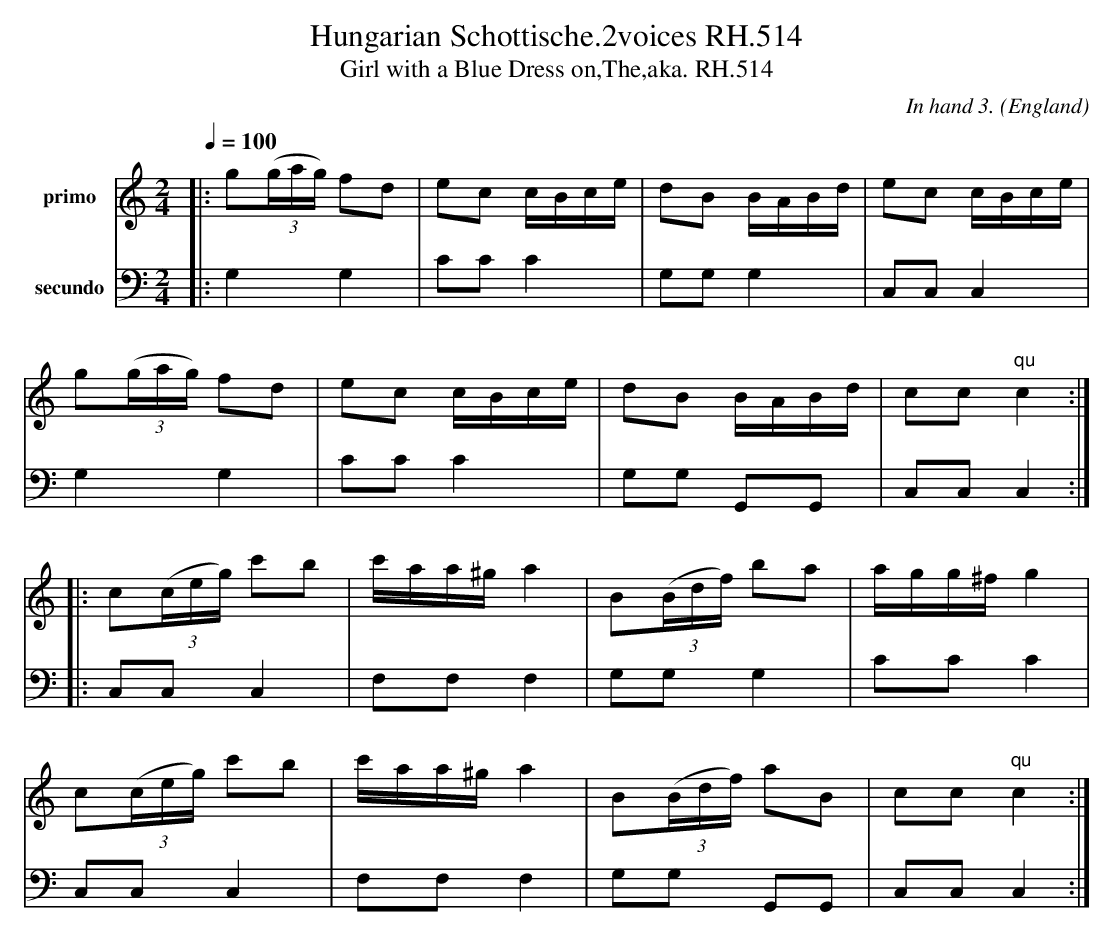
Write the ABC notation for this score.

X:1
T:Hungarian Schottische.2voices RH.514
T:Girl with a Blue Dress on,The,aka. RH.514
C:In hand 3.
L:1/16
M:2/4
O:England
Q:1/4=100
V:1 name="primo"
V:2 name="secundo"
K:C
[V:1]|:g2((3gag) f2d2|e2c2 cBce|d2B2 BABd|e2c2 cBce|
[V:2]|:G,4G,4|C2C2C4|G,2G,2G,4|C,2C,2C,4|
[V:1] g2((3gag) f2d2|e2c2 cBce|d2B2 BABd|c2c2 "qu"c4:|
[V:2] G,4G,4|C2C2C4|G,2G,2 G,,2G,,2|C,2C,2 C,4:|
[V:1]|:c2((3ceg) c'2b2|c'aa^g a4|B2((3Bdf) b2a2|agg^f g4|
[V:2]|:C,2C,2 C,4|F,2F,2F,4|G,2G,2G,4|C2C2C4|
[V:1] c2((3ceg) c'2b2|c'aa^g a4|B2((3Bdf) a2B2|c2c2 "qu"c4:|
[V:2] C,2C,2 C,4|F,2F,2F,4|G,2G,2 G,,2G,,2|C,2C,2 C,4:|
